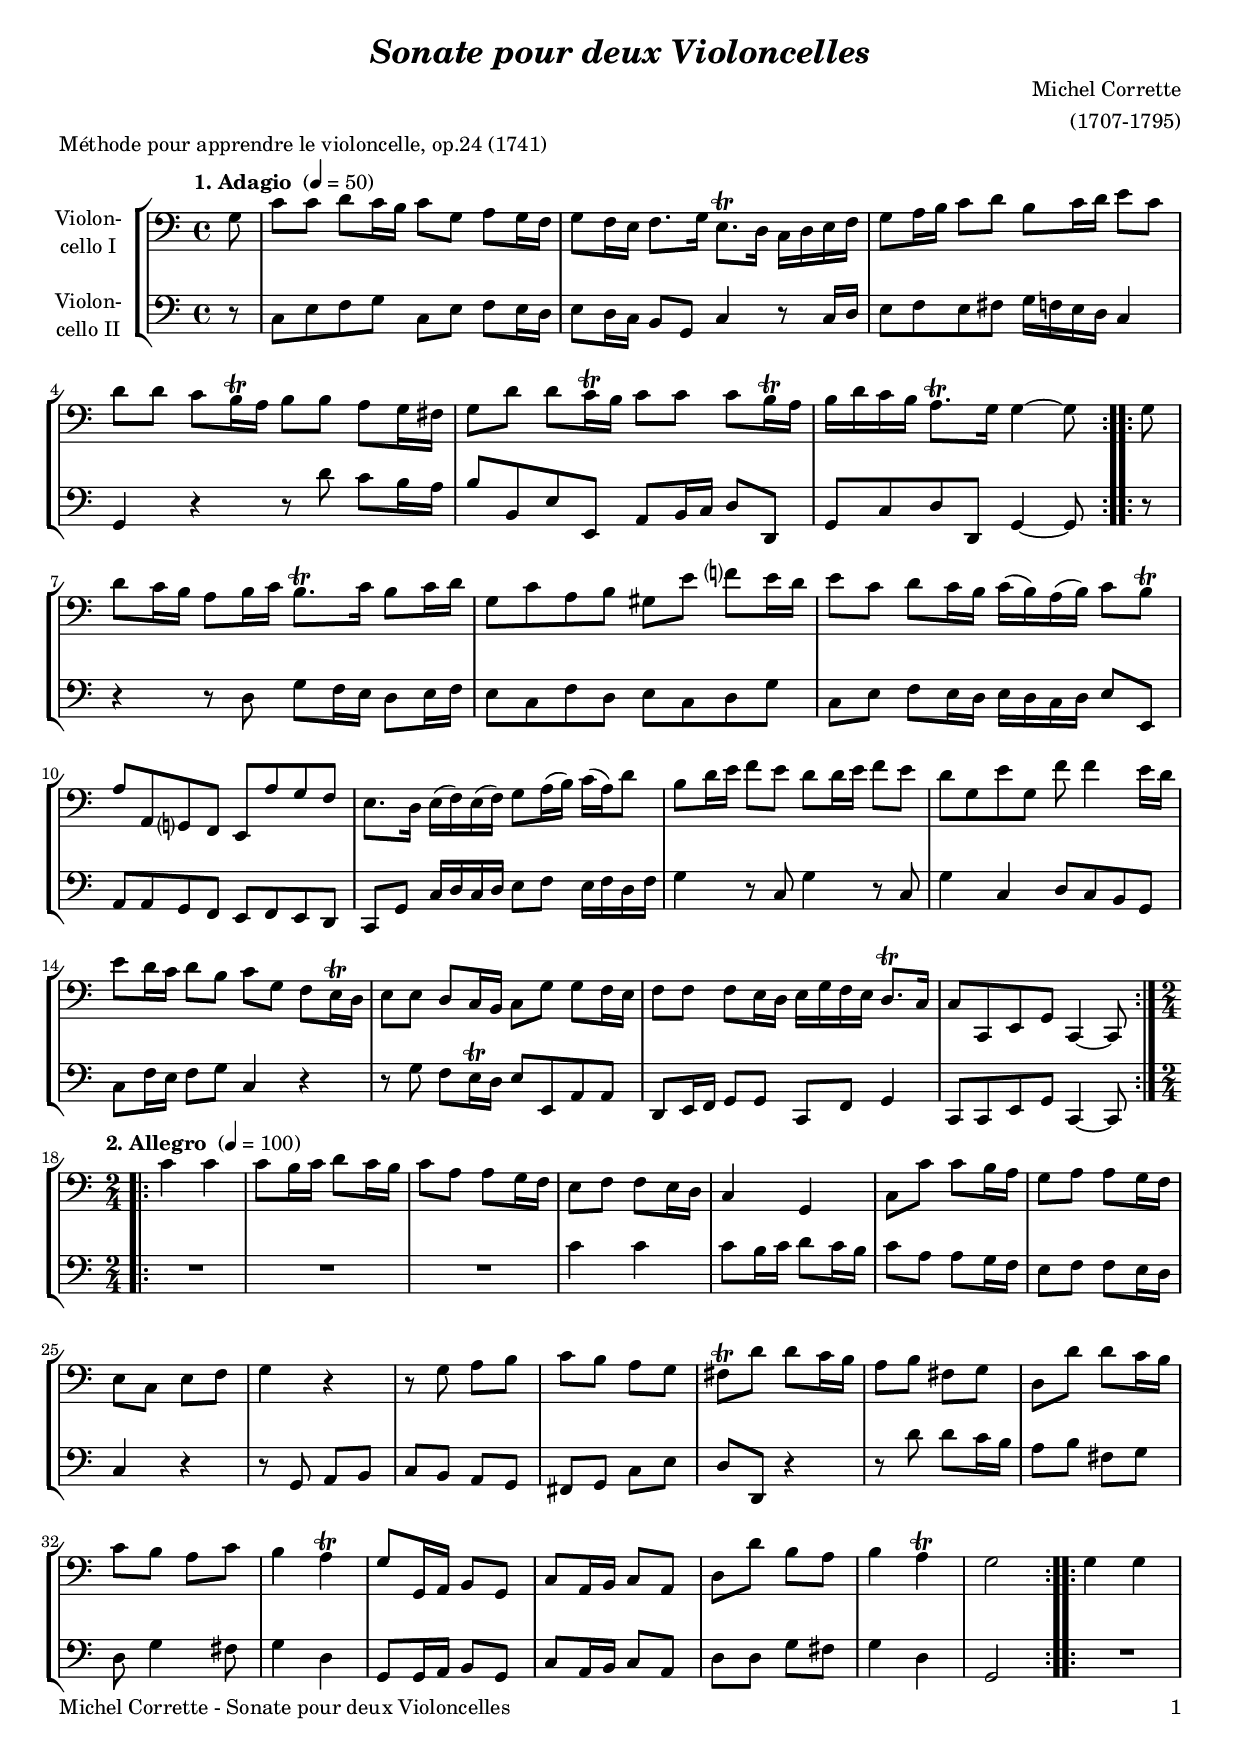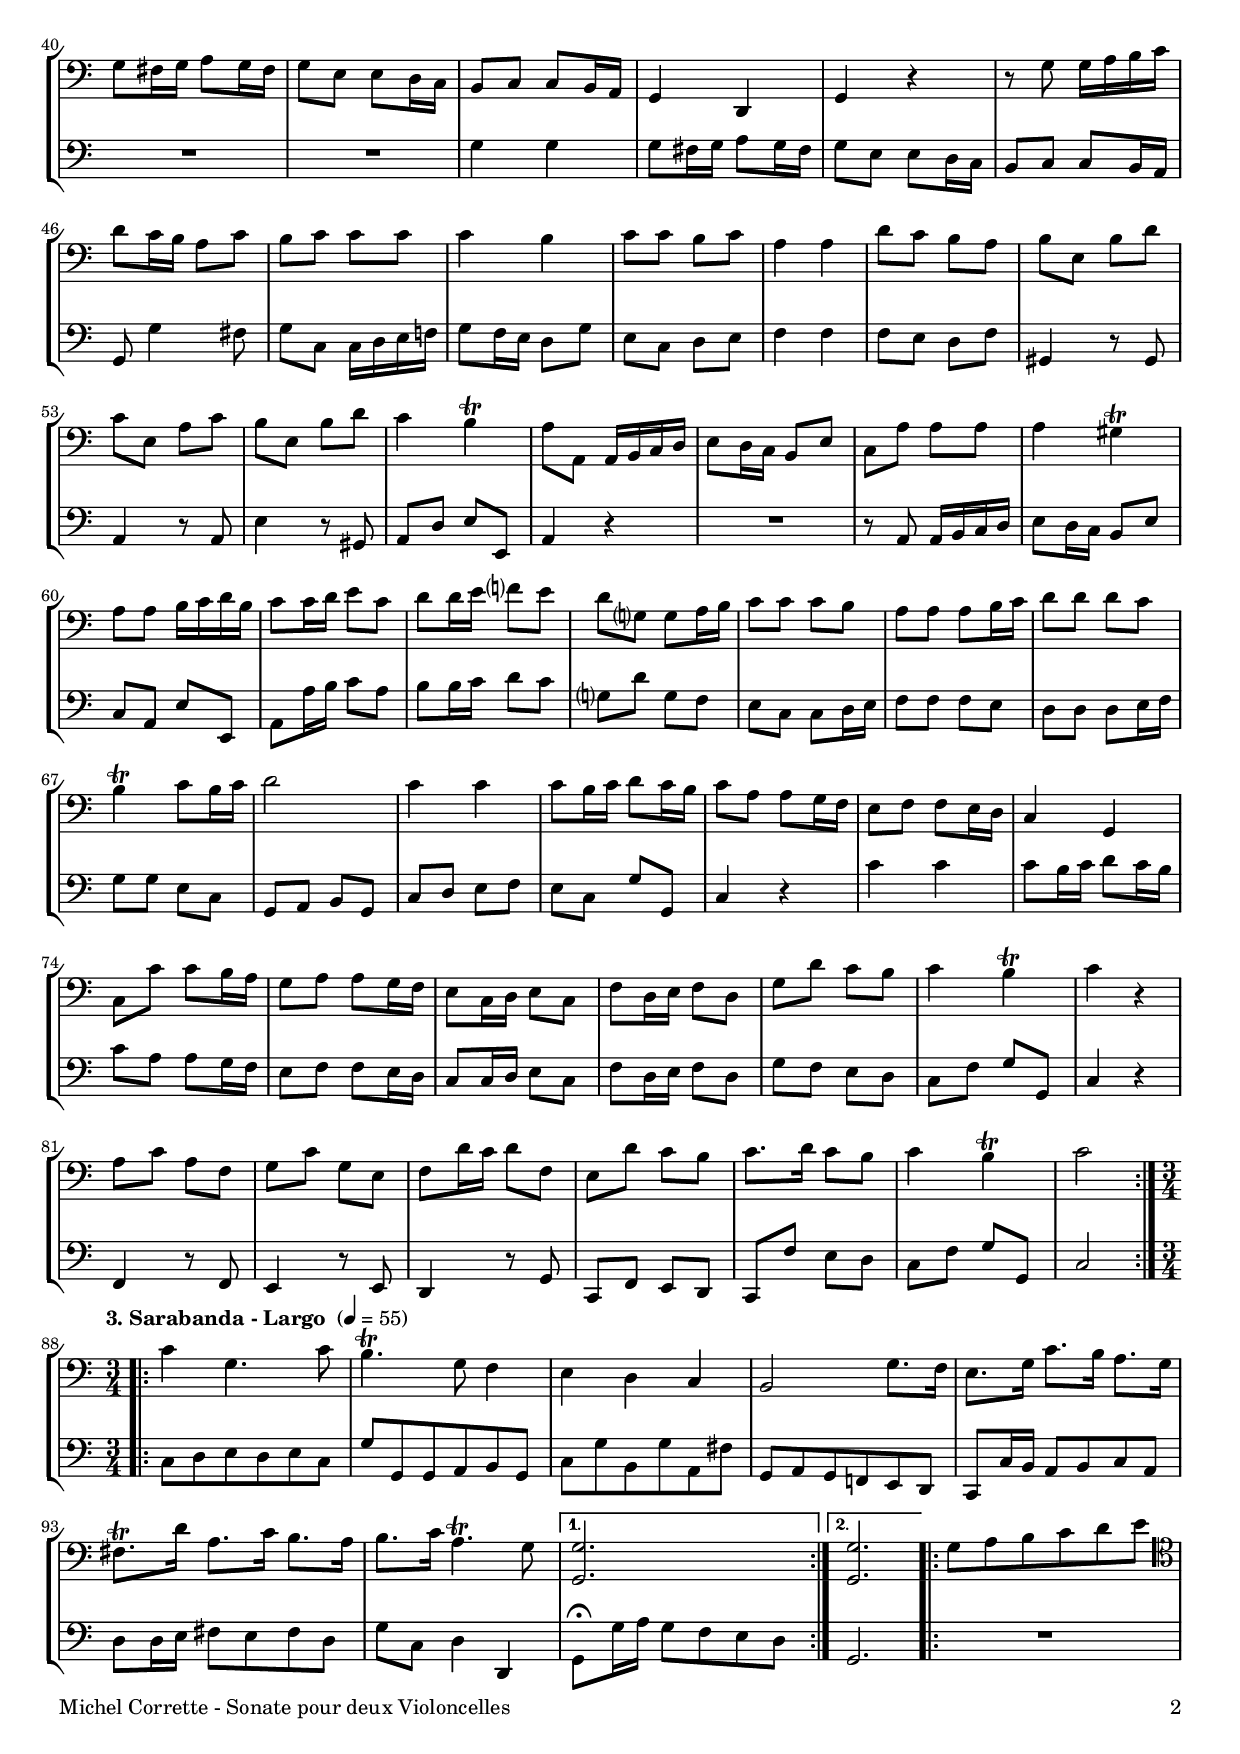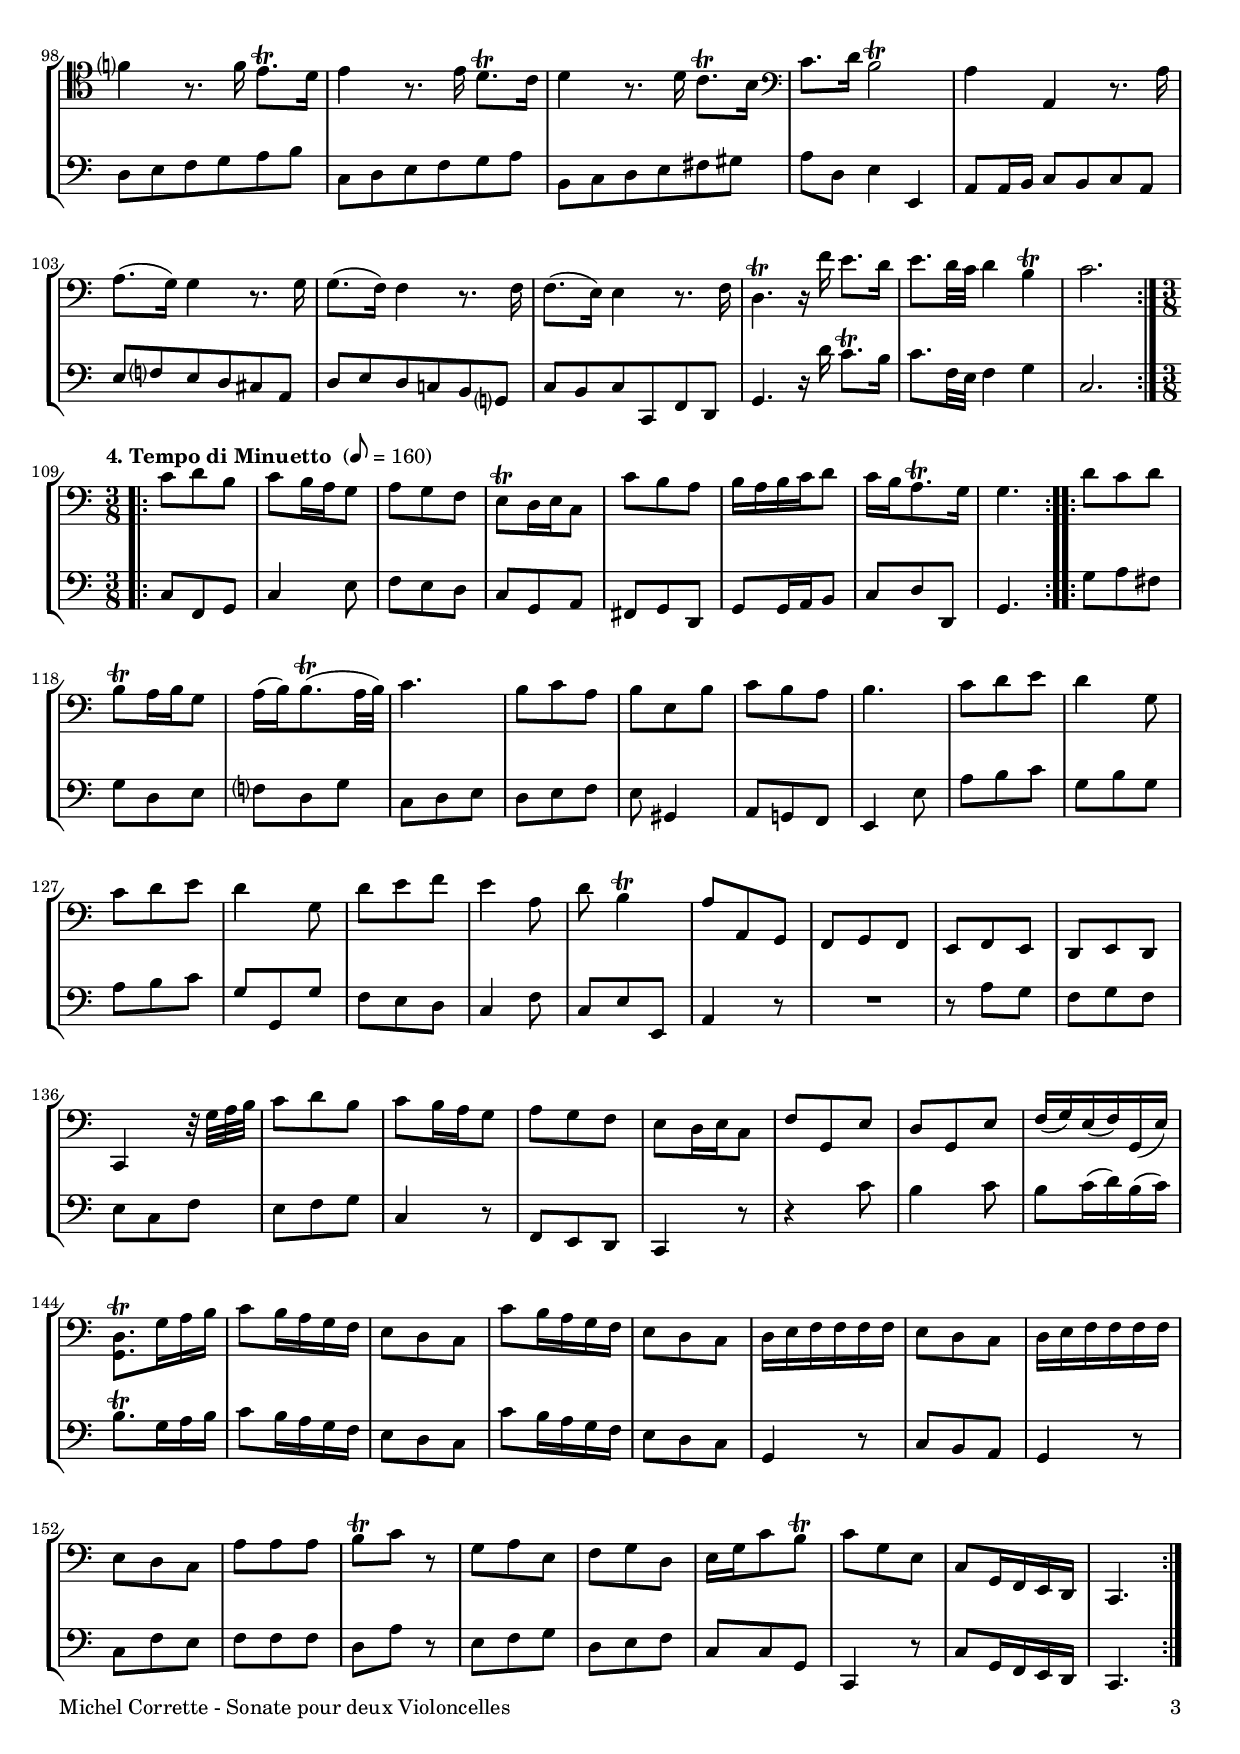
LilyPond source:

\version "2.20.2"
\include "deutsch.ly"

#(set-global-staff-size 18)

\header {
  title     = \markup \bold \italic "Sonate pour deux Violoncelles"
  composer  = "Michel Corrette"
  arranger  = "(1707-1795)"
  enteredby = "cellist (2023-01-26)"
  piece     = "Méthode pour apprendre le violoncelle, op.24 (1741)"
}

voiceconsts = {
  \key c \major
  \time 4/4
  \clef "bass"
%  \numericTimeSignature
%  \compressEmptyMeasures
  % Set default beaming for all staves
%  \set Timing.beamExceptions = #'()
%  \set Timing.baseMoment     = #(ly:make-moment 1 4)
%  \set Timing.beatStructure  = #'(1 1 1)
}

micl = "clarinet"
mifl = "flute"
miob = "oboe"
mifh = "french horn"
misx = "tenor sax"
mist = "string ensemble 1"
mivl = "violin"
miba = "cello"

introa = {        \tempo "1. Adagio "            4=50 }
introb = { \break \tempo "2. Allegro "           4=100 \time 2/4 }
introc = { \break \tempo "3. Sarabanda - Largo " 4=55  \time 3/4 }
introd = { \break \tempo "4. Tempo di Minuetto " 8=160 \time 3/8 }

va = \relative c' {
  \voiceconsts

  \introa
  \repeat volta 2 {
    \partial 8 g8
    c c d c16 h c8 g a g16 f
    g8 f16 e f8. g16 e8.\trill d16 c d e f
    g8 a16 h c8 d h c16 d e8 c

    d d c h16\trill a h8 h a g16 fis
    g8 d' d c16\trill h c8 c c h16\trill a
    h d c h a8.\trill g16 g4~ g8
  }
  \repeat volta 2 {
    g
    d' c16 h a8 h16 c h8.\trill c16 h8 c16 d

    g,8 c a h gis e' f? e16 d
    e8 c d c16 h c( h) a( h) c8 h\trill
    a a, g? f e a' g f
    e8. d16 e( f) e( f) g8 a16( h)  c( a) d8

    h d16 e f8 e d d16 e f8 e
    d g, e' g, f' f4 e16 d
    e8 d16 c d8 h c g f e16\trill d
    e8 e d c16 h c8 g' g f16 e

    f8 f f e16 d e g f e d8.\trill c16
    \partial 2.. c8[ c, e g] c,4~ c8
  }

  \introb
  \repeat volta 2 {
    c''4 c
    c8 h16 c d8 c16 h
    c8 a a g16 f
    e8 f f e16 d
    c4 g
    c8 c' c h16 a
    g8 a a g16 f
    e8 c e f

    g4 r
    r8 g a h
    c h a g
    fis\trill d' d c16 h
    a8 h fis g
    d d' d c16 h
    c8 h a c
    h4 a\trill
    g8 g,16 a h8 g
    c a16 h c8 a
    d d' h a
    h4 a\trill
    g2
  }
  \repeat volta 2 {
    g4 g
    g8 fis16 g a8 g16 fis
    g8 e e d16 c

    h8 c c h16 a
    g4 d
    g r
    r8 g' g16 a h c
    d8 c16 h a8 c
    h c c c
    c4 h

    c8 c h c
    a4 a
    d8 c h a
    h e, h' d
    c e, a c
    h e, h' d
    c4 h\trill
    a8 a, a16 h c d
    e8 d16 c h8 e

    c a' a a
    a4 gis\trill
    a8 a h16 c d h
    c8 c16 d e8 c
    d d16 e f?8 e
    d g,? g a16 h
    c8 c c h
    a a a h16 c

    d8 d d c
    h4\trill c8 h16 c
    d2
    c4 c
    c8 h16 c d8 c16 h
    c8 a a g16 f
    e8 f f e16 d
    c4 g

    c8 c' c h16 a
    g8 a a g16 f
    e8 c16 d e8 c
    f d16 e f8 d
    g d' c h
    c4 h\trill
    c r
    a8 c a f
    g c g e

    f d'16 c d8 f,
    e d' c h
    c8. d16 c8 h
    c4 h\trill
    c2
  }

  \introc
  \repeat volta 2 {
    c4 g4. c8
    h4.\trill g8 f4
    e d c
    h2 g'8. f16
    e8. g16 c8. h16 a8. g16
    fis8.\trill d'16 a8. c16 h8. a16

    h8. c16 a4.\trill g8
  }
  \alternative {
    { <g, g'>2. }
    { <g g'> }
  }
  \repeat volta 2 {
    g'8 a h c d e \clef "tenor"
    f?4 r8. f16 e8.\trill d16
    e4 r8. e16 d8.\trill c16
    d4 r8. d16 c8.\trill h16 \clef "bass"
    c8. d16 h2\trill

    a4 a, r8. a'16
    a8.( g16) g4 r8. g16
    g8.( f16) f4 r8. f16
    f8.( e16) e4 r8. f16
    d4.\trill r16 f' e8. d16
    e8. d32 c d4 h\trill
    c2.
  }

  \introd
  \repeat volta 2 {
    c8 d h
    c h16 a g8
    a g f
    e\trill d16 e c8
    c' h a
    h16 a h c d8
    c16 h a8.\trill g16
    g4.
  }
  \repeat volta 2 {
    d'8 c d
    h\trill a16 h g8

    a16( h) h8.(\trill a32 h)
    c4.
    h8 c a
    h e, h'
    c h a
    h4.
    c8 d e
    d4 g,8
    c d e
    d4 g,8
    d' e f
    e4 a,8

    d h4\trill
    a8 a, g
    f g f
    e f e
    d e d
    c4 r32 g'' a h
    c8 d h
    c h16 a g8
    a g f
    e d16 e c8
    f g, e'

    d g, e'
    f16( g) e( f) g,( e')
    <g, d'>8.\trill g'16 a h
    c8 h16 a g f
    e8 d c
    c' h16 a g f
    e8 d c
    d16 e f f f f
    e8 d c

    d16 e f f f f
    e8 d c
    a' a a
    h\trill c r
    g a e
    f g d
    e16 g c8 h\trill
    c g e
    c g16 f e d
    c4.
  }
}

vb = \relative c {
  \voiceconsts

  \introa
  \repeat volta 2 {
    \partial 8 r8
    c e f g c, e f e16 d
    e8 d16 c h8 g c4 r8 c16 d
    e8 f e fis g16 f e d c4

    g r r8 d'' c h16 a
    h8 h, e e, a h16 c d8 d,
    g c d d, g4~ g8
  }
  \repeat volta 2 {
    r
    r4 r8 d' g f16 e d8 e16 f

    e8 c f d e c d g
    c, e f e16 d e d c d e8 e,
    a a g f e f e d
    c g' c16 d c d e8 f e16 f d f

    g4 r8 c, g'4 r8 c,
    g'4 c, d8 c h g
    c f16 e f8 g c,4 r
    r8 g' f e16\trill d e8 e, a a

    d, e16 f g8 g c, f g4
    \partial 2.. c,8[ c e g] c,4~ c8
  }

  \introb
  \repeat volta 2 {
    R2*3
    c''4 c
    c8 h16 c d8 c16 h
    c8 a a g16 f
    e8 f f e16 d
    c4 r

    r8 g a h
    c h a g
    fis g c e
    d d, r4
    r8 d'' d c16 h
    a8 h fis g
    d g4 fis8
    g4 d

    g,8 g16 a h8 g
    c a16 h c8 a
    d d g fis
    g4 d
    g,2
  }
  \repeat volta 2 {
    R2*3

    g'4 g
    g8 fis16 g a8 g16 fis
    g8 e e d16 c
    h8 c c h16 a
    g8 g'4 fis8
    g c, c16 d e f!
    g8 f16 e d8 g

    e c d e
    f4 f
    f8 e d f
    gis,4 r8 gis
    a4 r8 a
    e'4 r8 gis,
    a d e e,
    a4 r
    R2

    r8 a a16 h c d
    e8 d16 c h8 e
    c a e' e,
    a a'16 h c8 a
    h h16 c d8 c
    g? d' g, f
    e c c d16 e
    f8 f f e

    d d d e16 f
    g8 g e c
    g a h g
    c d e f
    e c g' g,
    c4 r
    c' c
    c8 h16 c d8 c16 h

    c8 a a g16 f
    e8 f f e16 d
    c8 c16 d e8 c
    f d16 e f8 d
    g f e d
    c f g g,
    c4 r
    f, r8 f
    e4 r8 e

    d4 r8 g
    c, f e d
    c f' e d
    c f g g,
    c2
  }

  \introc
  \repeat volta 2 {
    c8 d e d e c
    g' g, g a h g
    c g' h, g' a, fis'
    g, a g f! e d
    c c'16 h a8 h c a
    d d16 e fis8 e fis d

    g c, d4 d,
  }
  \alternative {
    { g8\fermata g'16 a g8 f e d }
    { g,2. }
  }
  \repeat volta 2 {
    R
    d'8 e f g a h
    c, d e f g a
    h, c d e fis gis
    a d, e4 e,

    a8 a16 h c8 h c a
    e' f? e d cis a
    d e d c! h g?
    c h c c, f d
    g4. r16 d'' c8.\trill h16
    c8. f,32 e f4 g
    c,2.
  }

  \introd
  \repeat volta 2 {
    c8 f, g
    c4 e8
    f e d
    c g a
    fis g d
    g g16 a h8
    c d d,
    g4.
  }
  \repeat volta 2 {
    g'8 a fis
    g d e

    f? d g
    c, d e
    d e f
    e gis,4
    a8 g! f
    e4 e'8
    a h c
    g h g
    a h c
    g g, g'
    f e d
    c4 f8

    c e e,
    a4 r8
    R4.
    r8 a' g
    f g f
    e c f
    e f g
    c,4 r8
    f, e d
    c4 r8
    r4 c''8

    h4 c8
    h c16( d) h( c)
    h8.\trill g16 a h
    c8 h16 a g f
    e8 d c
    c' h16 a g f
    e8 d c
    g4 r8
    c h a

    g4 r8
    c f e
    f f f
    d a' r
    e f g
    d e f
    c c g
    c,4 r8
    c' g16 f e d
    c4.
  }
}


music = \new StaffGroup <<
      \new Staff {
	\set Staff.midiInstrument = \miba
	\set Staff.instrumentName = \markup \center-column { "Violon-" "cello I" }
	\transpose c c { \va }
      }

      \new Staff {
	\set Staff.midiInstrument = \miba
	\set Staff.instrumentName = \markup \center-column { "Violon-" "cello II" }
	\transpose c c { \vb }
      }
>>

\book {
   \paper {
    print-page-number = ##t
    print-first-page-number = ##t
    ragged-last-bottom = ##f
    oddHeaderMarkup = \markup \null
    evenHeaderMarkup = \markup \null
    oddFooterMarkup = \markup {
      \fill-line {
        \on-the-fly #print-page-number-check-first
        "Michel Corrette - Sonate pour deux Violoncelles" \fromproperty #'page:page-number-string
      }
    }
    evenFooterMarkup = \oddFooterMarkup
  } \score {
    \music
    \layout {}
  }

  \score {
    \unfoldRepeats \music

    \midi {
      \context {
        \Score
      }
    }
  }
}